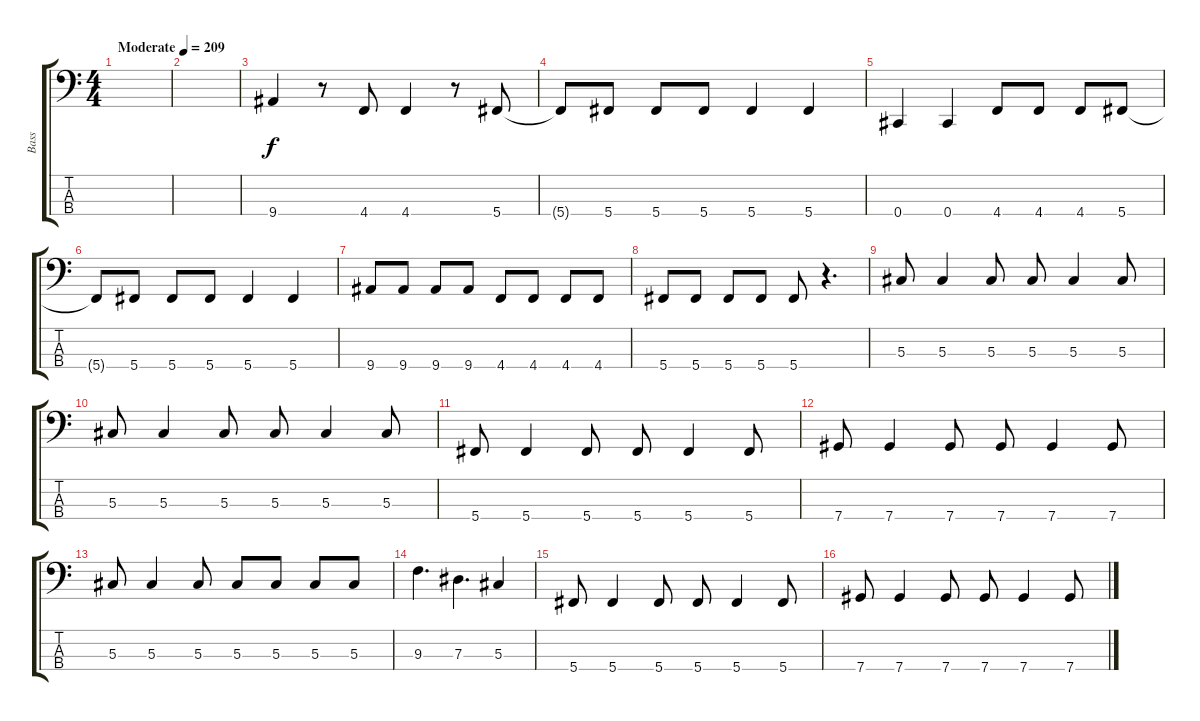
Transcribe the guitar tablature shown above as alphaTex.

\track ("Bass" "Bass") {instrument electricbasspick}
\staff {score tabs}
\tuning (Gb2 Db2 Ab1 Db1) {hide}
\ts (4 4)
\tempo (209 "Moderate")
\clef f4
\ks c
|
|
9.4.4 r.8 4.4.8 4.4.4 r.8 5.4.8 |
5.4{t}.8 5.4.8 5.4.8 5.4.8 5.4.4 5.4.4 |
0.4.4 0.4.4 4.4.8 4.4.8 4.4.8 5.4.8 |
5.4{t}.8 5.4.8 5.4.8 5.4.8 5.4.4 5.4.4 |
9.4.8 9.4.8 9.4.8 9.4.8 4.4.8 4.4.8 4.4.8 4.4.8 |
5.4.8 5.4.8 5.4.8 5.4.8 5.4.8 r.4{d} |
5.3.8 5.3.4 5.3.8 5.3.8 5.3.4 5.3.8 |
5.3.8 5.3.4 5.3.8 5.3.8 5.3.4 5.3.8 |
5.4.8 5.4.4 5.4.8 5.4.8 5.4.4 5.4.8 |
7.4.8 7.4.4 7.4.8 7.4.8 7.4.4 7.4.8 |
5.3.8 5.3.4 5.3.8 5.3.8 5.3.8 5.3.8 5.3.8 |
9.3.4{d} 7.3.4{d} 5.3.4 |
5.4.8 5.4.4 5.4.8 5.4.8 5.4.4 5.4.8 |
7.4.8 7.4.4 7.4.8 7.4.8 7.4.4 7.4.8
